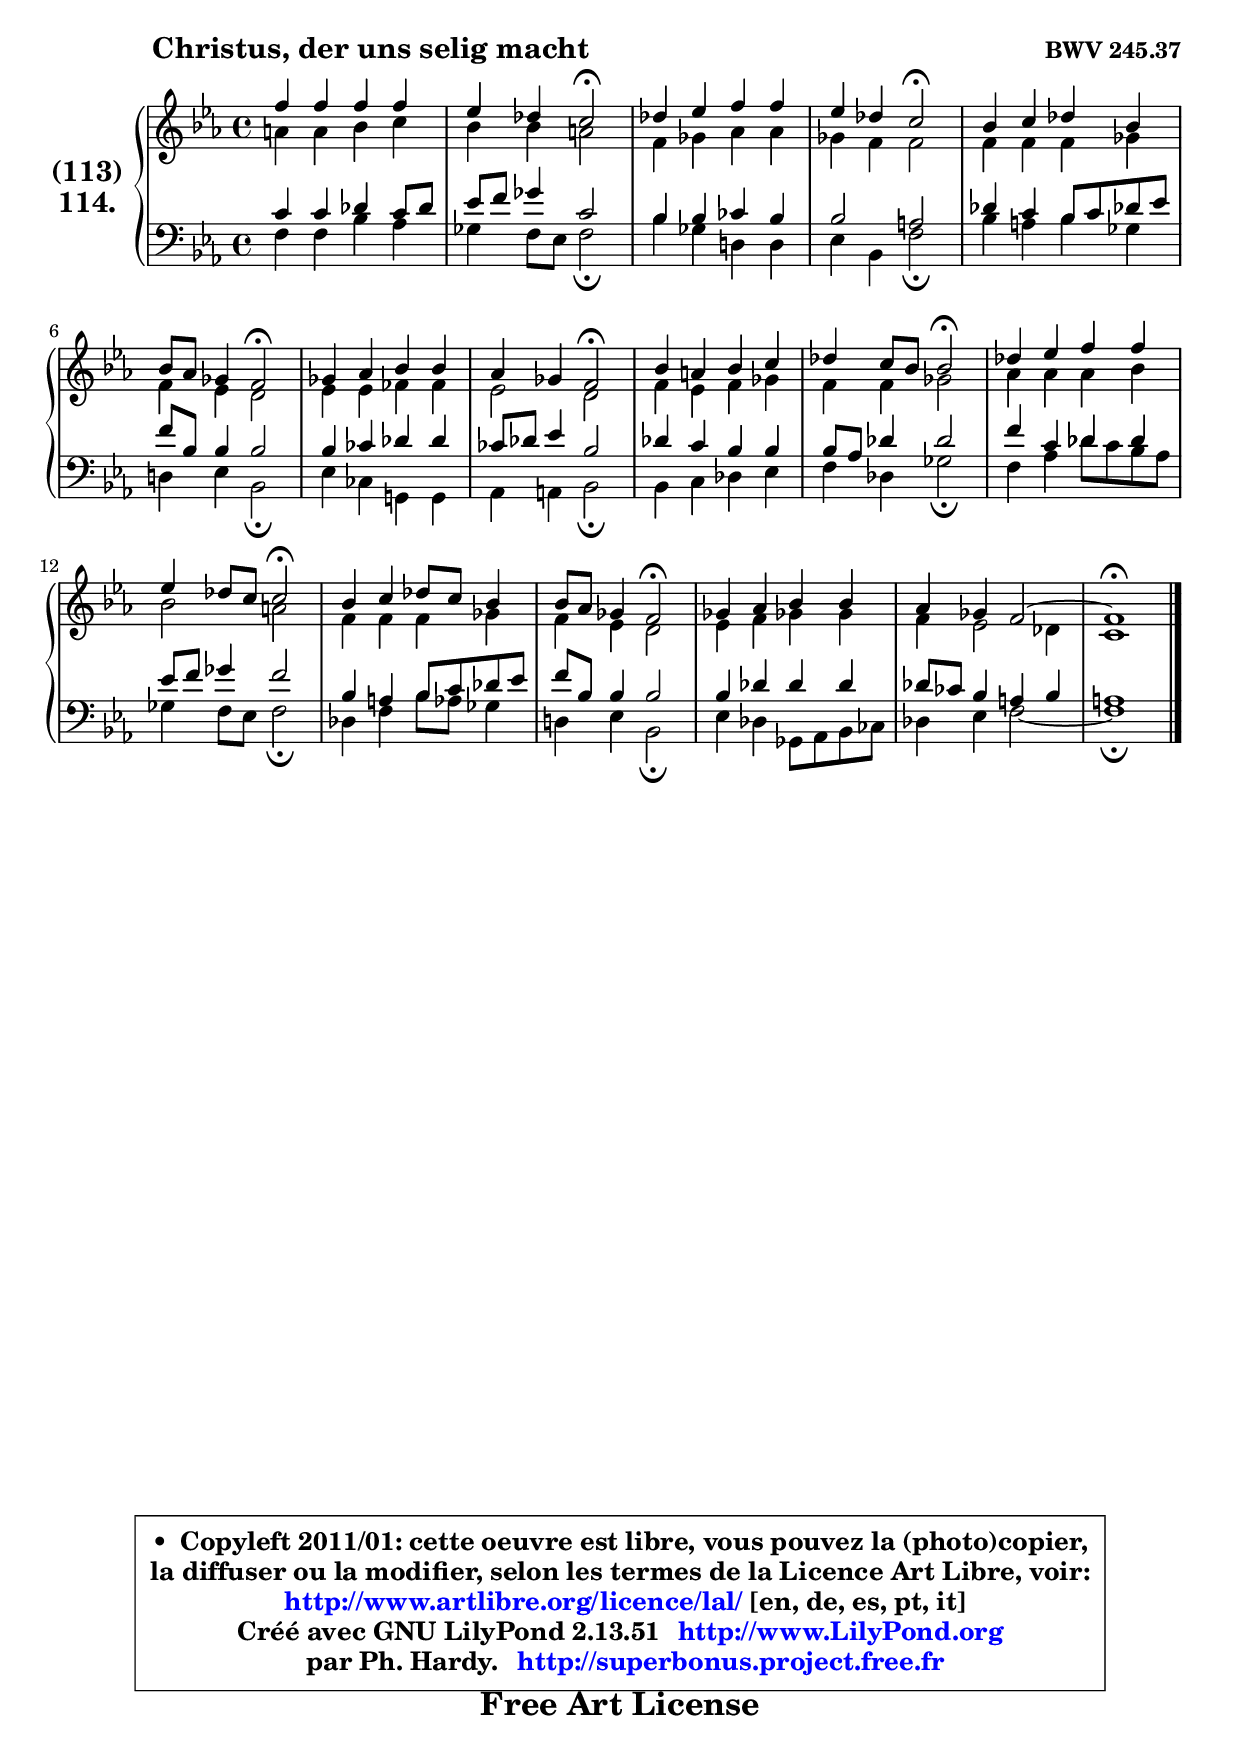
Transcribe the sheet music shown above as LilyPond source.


\version "2.13.51"

    \paper {
%	system-system-spacing #'padding = #0.1
%	score-system-spacing #'padding = #0.1
%	ragged-bottom = ##f
%	ragged-last-bottom = ##f
	}

    \header {
      opus = \markup { \bold "BWV 245.37" }
      piece = \markup { \hspace #9 \fontsize #2 \bold "Christus, der uns selig macht" }
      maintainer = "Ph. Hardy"
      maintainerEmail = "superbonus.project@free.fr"
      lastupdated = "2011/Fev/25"
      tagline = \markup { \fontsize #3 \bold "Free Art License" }
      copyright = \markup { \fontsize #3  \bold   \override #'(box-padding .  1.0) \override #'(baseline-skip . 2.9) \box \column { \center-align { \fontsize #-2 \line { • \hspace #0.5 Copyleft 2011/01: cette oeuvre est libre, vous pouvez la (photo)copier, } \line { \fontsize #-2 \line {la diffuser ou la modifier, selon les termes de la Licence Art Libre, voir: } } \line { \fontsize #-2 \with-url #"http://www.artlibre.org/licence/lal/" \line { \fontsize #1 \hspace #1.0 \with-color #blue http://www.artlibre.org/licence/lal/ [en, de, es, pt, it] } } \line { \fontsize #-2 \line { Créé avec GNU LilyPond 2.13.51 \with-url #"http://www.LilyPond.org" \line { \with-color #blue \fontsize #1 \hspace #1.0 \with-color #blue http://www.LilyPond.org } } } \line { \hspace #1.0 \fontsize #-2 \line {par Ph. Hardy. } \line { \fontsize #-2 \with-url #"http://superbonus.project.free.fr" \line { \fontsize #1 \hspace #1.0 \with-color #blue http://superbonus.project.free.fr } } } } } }

	  }

  guidemidi = {
        R1 |
        r2 \tempo 4 = 34 r2 \tempo 4 = 78 |
        R1 |
        r2 \tempo 4 = 34 r2 \tempo 4 = 78 |
        R1 |
        r2 \tempo 4 = 34 r2 \tempo 4 = 78 |
        R1 |
        r2 \tempo 4 = 34 r2 \tempo 4 = 78 |
        R1 |
        r2 \tempo 4 = 34 r2 \tempo 4 = 78 |
        R1 |
        r2 \tempo 4 = 34 r2 \tempo 4 = 78 |
        R1 |
        r2 \tempo 4 = 34 r2 \tempo 4 = 78 |
        R1 |
        R1 |
        \tempo 4 = 40 r1 \tempo 4 = 78 |
	}

  upper = {
	\time 4/4
	\key c \minor 
	\clef treble
	\voiceOne
	<< { 
	% SOPRANO
	\set Voice.midiInstrument = "acoustic grand"
	\relative c'' {
        f4 f f f |
        es4 des c2\fermata |
        des4 es f f |
        es4 des c2\fermata |
        bes4 c des bes |
        bes8 aes ges4 f2\fermata |
        ges4 aes bes bes |
        aes4 ges f2\fermata |
        bes4 a bes c |
        des4 c8 bes bes2\fermata |
        des4 es f f |
        es4 des8 c8 c2\fermata |
        bes4 c des8 c bes4 |
        bes8 aes ges4 f2\fermata |
        ges4 aes bes bes |
        aes4 ges f2 ~ |
        f1\fermata |
        \bar "|."
	} % fin de relative
	}

	\context Voice="1" { \voiceTwo 
	% ALTO
	\set Voice.midiInstrument = "acoustic grand"
	\relative c'' {
        a4 a bes c |
        bes4 bes a2 |
        f4 ges aes aes |
        ges4 f f2 |
        f4 f f ges |
        f4 es d2 |
        es4 es fes fes |
        es2 d2 |
        f4 es f ges |
        f4 f ges2 |
        aes4 aes aes bes |
        bes2 a |
        f4 f f ges |
        f4 es d2 |
        es4 f ges! ges |
        f4 es2 des4 |
        c1 |
        \bar "|."
	} % fin de relative
	\oneVoice
	} >>
	}

    lower = {
	\time 4/4
	\key c \minor
	\clef bass
	\voiceOne
	<< { 
	% TENOR
	\set Voice.midiInstrument = "acoustic grand"
	\relative c' {
        c4 c des c8 des |
        es8 f ges4 c,2 |
        bes4 bes ces bes |
        bes2 a |
        des4 c bes8 c des! es |
        f8 bes, bes4 bes2 |
        bes4 ces des des |
        ces8 des es4 bes2 |
        des4 c bes bes |
        bes8 aes des4 des2 |
        f4 c des des |
        es8 f8 ges4 f2 |
        bes,4 a bes8 c des es |
        f8 bes, bes4 bes2 |
        bes4 des des des |
        des8 ces bes4 a bes |
        a1 |
        \bar "|."
	} % fin de relative
	}
	\context Voice="1" { \voiceTwo 
	% BASS
	\set Voice.midiInstrument = "acoustic grand"
	\relative c {
        f4 f bes aes |
        ges4 f8 es f2\fermata |
        bes4 ges d! d |
        es4 bes f'2\fermata |
        bes4 a bes ges |
        d!4 es bes2\fermata |
        es4 ces g! g |
        aes4 a bes2\fermata |
        bes4 c des es |
        f4 des ges2\fermata |
        f4 aes des8 c bes aes |
        ges4 f8 es8 f2\fermata |
        des4 f bes8 aes ges4 |
        d!4 es bes2\fermata |
        es4 des ges,8 aes bes ces |
        des4 es f2 ~ |
        f1\fermata |
        \bar "|."
	} % fin de relative
	\oneVoice
	} >>
	}


    \score { 

	\new PianoStaff <<
	\set PianoStaff.instrumentName = \markup { \bold \huge \center-column { \line { "(113)" } \line { "114." } } }
	\new Staff = "upper" \upper
	\new Staff = "lower" \lower
	>>

    \layout {
%	ragged-last = ##f
	   }

         } % fin de score

  \score {
    \unfoldRepeats { << \guidemidi \upper \lower >> }
    \midi {
    \context {
     \Staff
      \remove "Staff_performer"
               }

     \context {
      \Voice
       \consists "Staff_performer"
                }

     \context { 
      \Score
      tempoWholesPerMinute = #(ly:make-moment 78 4)
		}
	    }
	}

